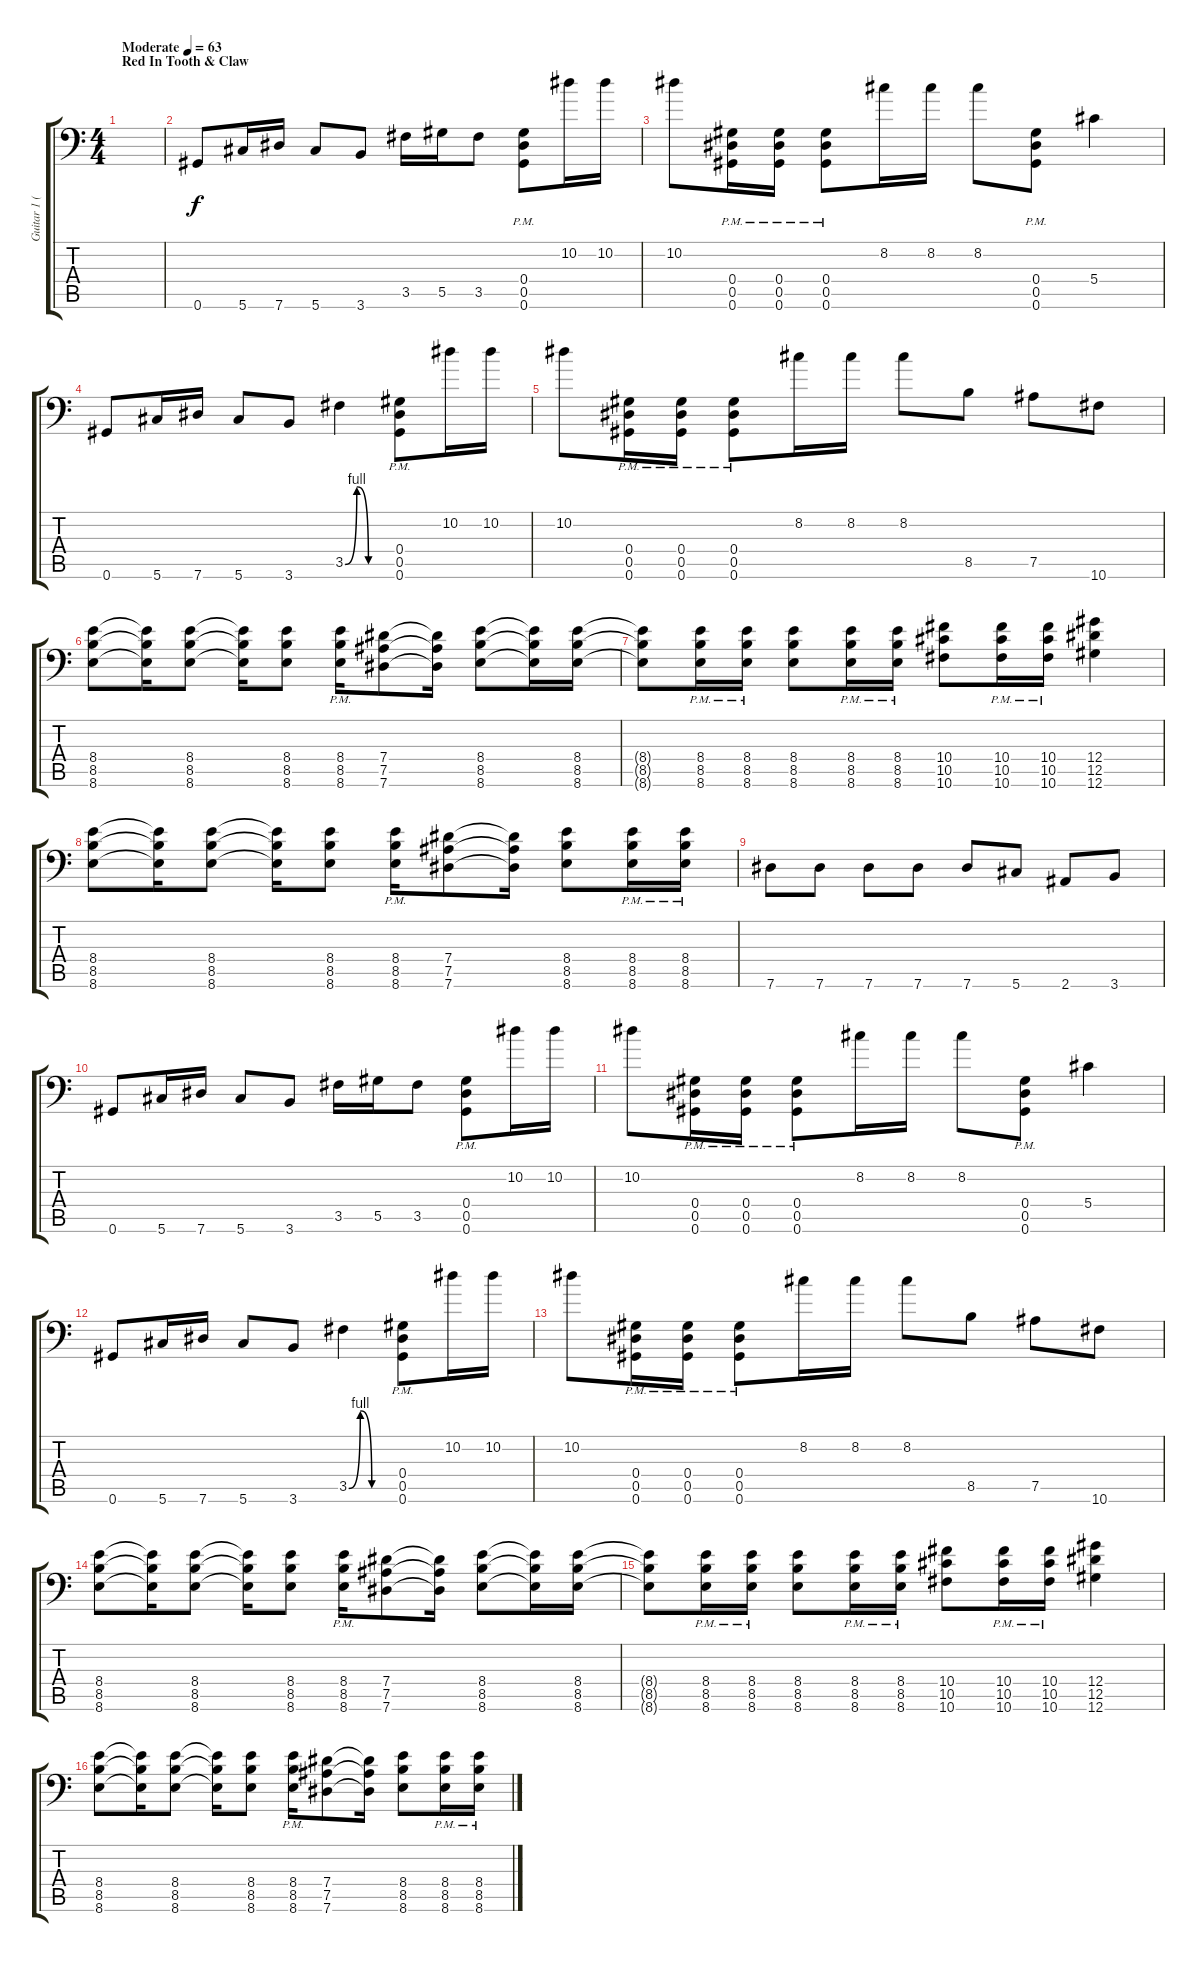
\track ("Guitar 1 (Drop G#)" "Guitar 1 (") {instrument distortionguitar}
\staff {score tabs}
\tuning (Bb3 F3 Db3 Ab2 Eb2 Ab1) {hide}
\ts (4 4)
\section ("" "Red In Tooth & Claw")
\tempo (63 "Moderate")
\tempo 140
\tempo (63 "Moderate")
\clef f4
\ks c
|
0.6.8 5.6.16 7.6.16 5.6.8 3.6.8 3.5.16 5.5.16 3.5.8 (0.4{pm} 0.5{pm} 0.6{pm}).8 10.2.16 10.2.16 |
10.2.8 (0.4{pm} 0.5{pm} 0.6{pm}).16 (0.4{pm} 0.5{pm} 0.6{pm}).16 (0.4{pm} 0.5{pm} 0.6{pm}).8 8.2.16 8.2.16 8.2.8 (0.4{pm} 0.5{pm} 0.6{pm}).8 5.4.4 |
0.6.8 5.6.16 7.6.16 5.6.8 3.6.8 3.5{be (custom 0 0 15 4 30 0 45 0 60 0)}.4 (0.4{pm} 0.5{pm} 0.6{pm}).8 10.2.16 10.2.16 |
10.2.8 (0.4{pm} 0.5{pm} 0.6{pm}).16 (0.4{pm} 0.5{pm} 0.6{pm}).16 (0.4{pm} 0.5{pm} 0.6{pm}).8 8.2.16 8.2.16 8.2.8 8.5.8 7.5.8 10.6.8 |
(8.4 8.5 8.6).8 (8.4{t} 8.5{t} 8.6{t}).16 (8.4 8.5 8.6).8 (8.4{t} 8.5{t} 8.6{t}).16 (8.4 8.5 8.6).8 (8.4{pm} 8.5{pm} 8.6{pm}).16 (7.4 7.5 7.6).8 (7.4{t} 7.5{t} 7.6{t}).16 (8.4 8.5 8.6).8 (8.4{t} 8.5{t} 8.6{t}).16 (8.4 8.5 8.6).16 |
(8.4{t} 8.5{t} 8.6{t}).8 (8.4{pm} 8.5{pm} 8.6{pm}).16 (8.4{pm} 8.5{pm} 8.6{pm}).16 (8.4 8.5 8.6).8 (8.4{pm} 8.5{pm} 8.6{pm}).16 (8.4{pm} 8.5{pm} 8.6{pm}).16 (10.4 10.5 10.6).8 (10.4{pm} 10.5{pm} 10.6{pm}).16 (10.4{pm} 10.5{pm} 10.6{pm}).16 (12.4 12.5 12.6).4 |
(8.4 8.5 8.6).8 (8.4{t} 8.5{t} 8.6{t}).16 (8.4 8.5 8.6).8 (8.4{t} 8.5{t} 8.6{t}).16 (8.4 8.5 8.6).8 (8.4{pm} 8.5{pm} 8.6{pm}).16 (7.4 7.5 7.6).8 (7.4{t} 7.5{t} 7.6{t}).16 (8.4 8.5 8.6).8 (8.4{pm} 8.5{pm} 8.6{pm}).16 (8.4{pm} 8.5{pm} 8.6{pm}).16 |
7.6.8 7.6.8 7.6.8 7.6.8 7.6.8 5.6.8 2.6.8 3.6.8 |
0.6.8 5.6.16 7.6.16 5.6.8 3.6.8 3.5.16 5.5.16 3.5.8 (0.4{pm} 0.5{pm} 0.6{pm}).8 10.2.16 10.2.16 |
10.2.8 (0.4{pm} 0.5{pm} 0.6{pm}).16 (0.4{pm} 0.5{pm} 0.6{pm}).16 (0.4{pm} 0.5{pm} 0.6{pm}).8 8.2.16 8.2.16 8.2.8 (0.4{pm} 0.5{pm} 0.6{pm}).8 5.4.4 |
0.6.8 5.6.16 7.6.16 5.6.8 3.6.8 3.5{be (custom 0 0 15 4 30 0 45 0 60 0)}.4 (0.4{pm} 0.5{pm} 0.6{pm}).8 10.2.16 10.2.16 |
10.2.8 (0.4{pm} 0.5{pm} 0.6{pm}).16 (0.4{pm} 0.5{pm} 0.6{pm}).16 (0.4{pm} 0.5{pm} 0.6{pm}).8 8.2.16 8.2.16 8.2.8 8.5.8 7.5.8 10.6.8 |
(8.4 8.5 8.6).8 (8.4{t} 8.5{t} 8.6{t}).16 (8.4 8.5 8.6).8 (8.4{t} 8.5{t} 8.6{t}).16 (8.4 8.5 8.6).8 (8.4{pm} 8.5{pm} 8.6{pm}).16 (7.4 7.5 7.6).8 (7.4{t} 7.5{t} 7.6{t}).16 (8.4 8.5 8.6).8 (8.4{t} 8.5{t} 8.6{t}).16 (8.4 8.5 8.6).16 |
(8.4{t} 8.5{t} 8.6{t}).8 (8.4{pm} 8.5{pm} 8.6{pm}).16 (8.4{pm} 8.5{pm} 8.6{pm}).16 (8.4 8.5 8.6).8 (8.4{pm} 8.5{pm} 8.6{pm}).16 (8.4{pm} 8.5{pm} 8.6{pm}).16 (10.4 10.5 10.6).8 (10.4{pm} 10.5{pm} 10.6{pm}).16 (10.4{pm} 10.5{pm} 10.6{pm}).16 (12.4 12.5 12.6).4 |
(8.4 8.5 8.6).8 (8.4{t} 8.5{t} 8.6{t}).16 (8.4 8.5 8.6).8 (8.4{t} 8.5{t} 8.6{t}).16 (8.4 8.5 8.6).8 (8.4{pm} 8.5{pm} 8.6{pm}).16 (7.4 7.5 7.6).8 (7.4{t} 7.5{t} 7.6{t}).16 (8.4 8.5 8.6).8 (8.4{pm} 8.5{pm} 8.6{pm}).16 (8.4{pm} 8.5{pm} 8.6{pm}).16
